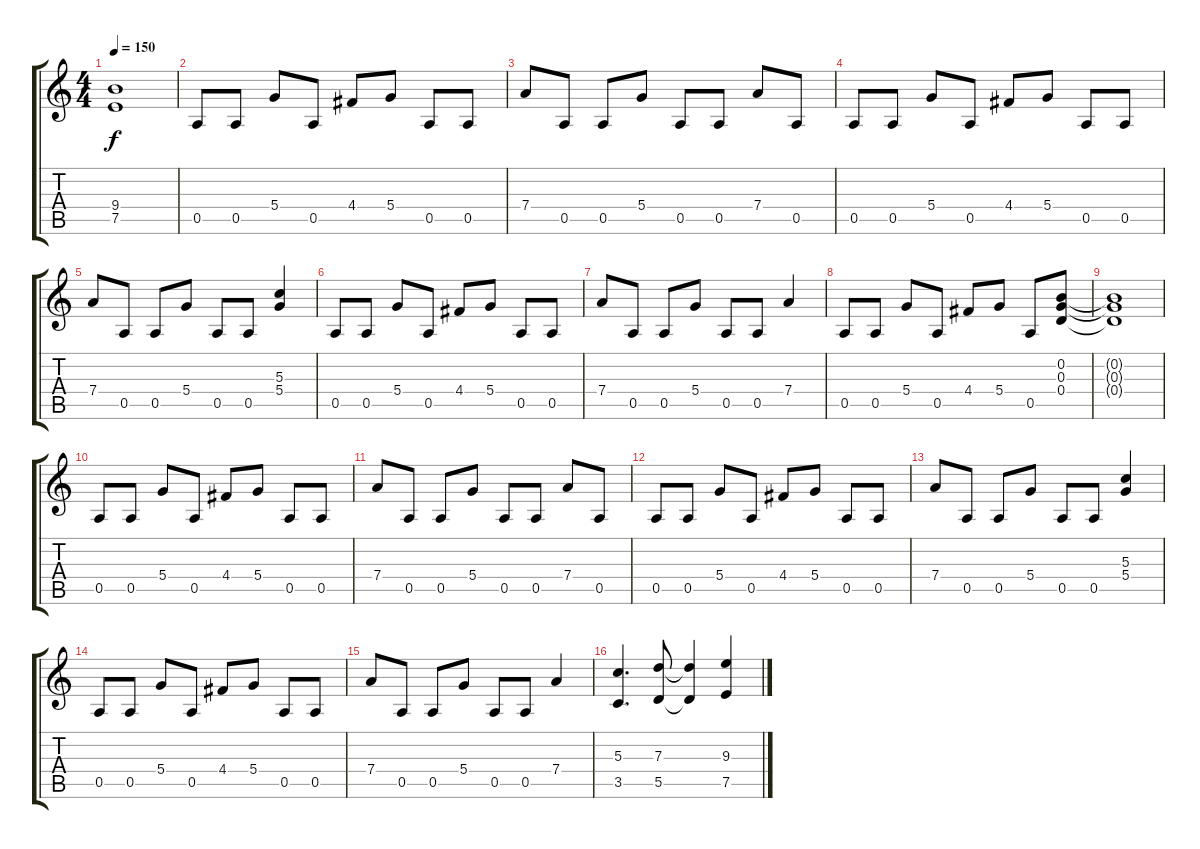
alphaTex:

\track "" {instrument distortionguitar}
\staff {score tabs}
\tuning (E4 B3 G3 D3 A2 E2) {hide}
\ts (4 4)
\tempo 150
\clef g2
\ks c
(9.4 7.5).1{dy f} |
0.5.8 0.5.8 5.4.8 0.5.8 4.4.8 5.4.8 0.5.8 0.5.8 |
7.4.8 0.5.8 0.5.8 5.4.8 0.5.8 0.5.8 7.4.8 0.5.8 |
0.5.8 0.5.8 5.4.8 0.5.8 4.4.8 5.4.8 0.5.8 0.5.8 |
7.4.8 0.5.8 0.5.8 5.4.8 0.5.8 0.5.8 (5.3 5.4).4 |
0.5.8 0.5.8 5.4.8 0.5.8 4.4.8 5.4.8 0.5.8 0.5.8 |
7.4.8 0.5.8 0.5.8 5.4.8 0.5.8 0.5.8 7.4.4 |
0.5.8 0.5.8 5.4.8 0.5.8 4.4.8 5.4.8 0.5.8 (0.2 0.3 0.4).8 |
(0.2{t} 0.3{t} 0.4{t}).1 |
0.5.8 0.5.8 5.4.8 0.5.8 4.4.8 5.4.8 0.5.8 0.5.8 |
7.4.8 0.5.8 0.5.8 5.4.8 0.5.8 0.5.8 7.4.8 0.5.8 |
0.5.8 0.5.8 5.4.8 0.5.8 4.4.8 5.4.8 0.5.8 0.5.8 |
7.4.8 0.5.8 0.5.8 5.4.8 0.5.8 0.5.8 (5.3 5.4).4 |
0.5.8 0.5.8 5.4.8 0.5.8 4.4.8 5.4.8 0.5.8 0.5.8 |
7.4.8 0.5.8 0.5.8 5.4.8 0.5.8 0.5.8 7.4.4 |
(5.3 3.5).4{d} (7.3 5.5).8 (7.3{t} 5.5{t}).4 (9.3 7.5).4
